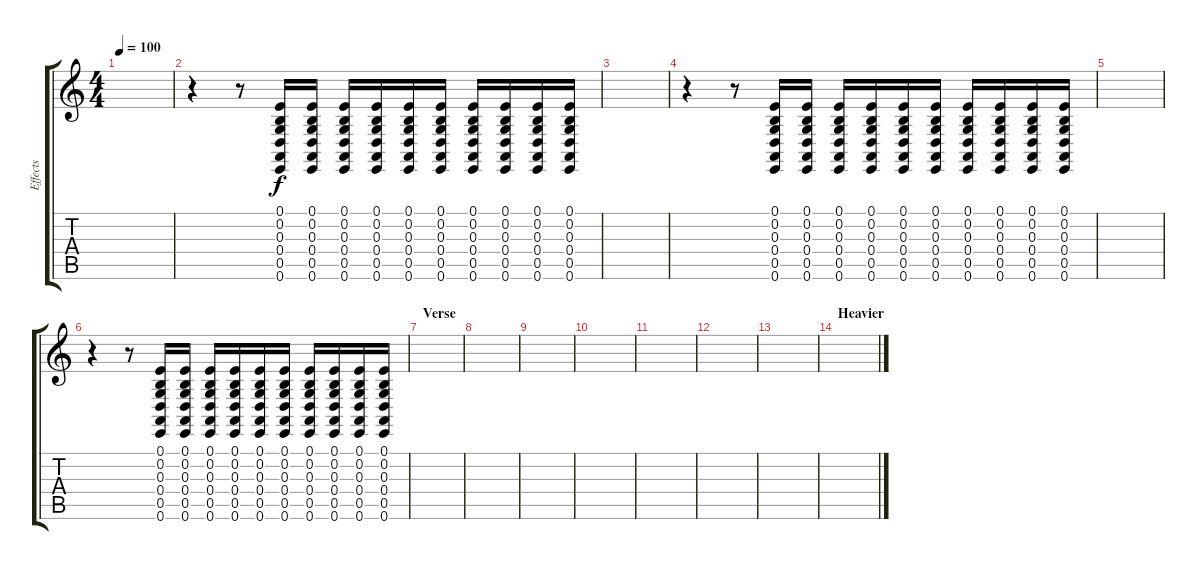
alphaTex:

\track ("Effects" "Effects") {instrument guitarfretnoise}
\staff {score tabs}
\tuning (E4 B3 G3 D3 A2 E2) {hide}
\ts (4 4)
\tempo 100
\clef g2
\ks c
|
r.4 r.8 (0.1 0.2 0.3 0.4 0.5 0.6).16 (0.1 0.2 0.3 0.4 0.5 0.6).16 (0.1 0.2 0.3 0.4 0.5 0.6).16 (0.1 0.2 0.3 0.4 0.5 0.6).16 (0.1 0.2 0.3 0.4 0.5 0.6).16 (0.1 0.2 0.3 0.4 0.5 0.6).16 (0.1 0.2 0.3 0.4 0.5 0.6).16 (0.1 0.2 0.3 0.4 0.5 0.6).16 (0.1 0.2 0.3 0.4 0.5 0.6).16 (0.1 0.2 0.3 0.4 0.5 0.6).16 |
|
r.4 r.8 (0.1 0.2 0.3 0.4 0.5 0.6).16 (0.1 0.2 0.3 0.4 0.5 0.6).16 (0.1 0.2 0.3 0.4 0.5 0.6).16 (0.1 0.2 0.3 0.4 0.5 0.6).16 (0.1 0.2 0.3 0.4 0.5 0.6).16 (0.1 0.2 0.3 0.4 0.5 0.6).16 (0.1 0.2 0.3 0.4 0.5 0.6).16 (0.1 0.2 0.3 0.4 0.5 0.6).16 (0.1 0.2 0.3 0.4 0.5 0.6).16 (0.1 0.2 0.3 0.4 0.5 0.6).16 |
|
r.4 r.8 (0.1 0.2 0.3 0.4 0.5 0.6).16 (0.1 0.2 0.3 0.4 0.5 0.6).16 (0.1 0.2 0.3 0.4 0.5 0.6).16 (0.1 0.2 0.3 0.4 0.5 0.6).16 (0.1 0.2 0.3 0.4 0.5 0.6).16 (0.1 0.2 0.3 0.4 0.5 0.6).16 (0.1 0.2 0.3 0.4 0.5 0.6).16 (0.1 0.2 0.3 0.4 0.5 0.6).16 (0.1 0.2 0.3 0.4 0.5 0.6).16 (0.1 0.2 0.3 0.4 0.5 0.6).16 |
\section ("" "Verse")
|
|
|
|
|
|
|
\section ("" "Heavier")
